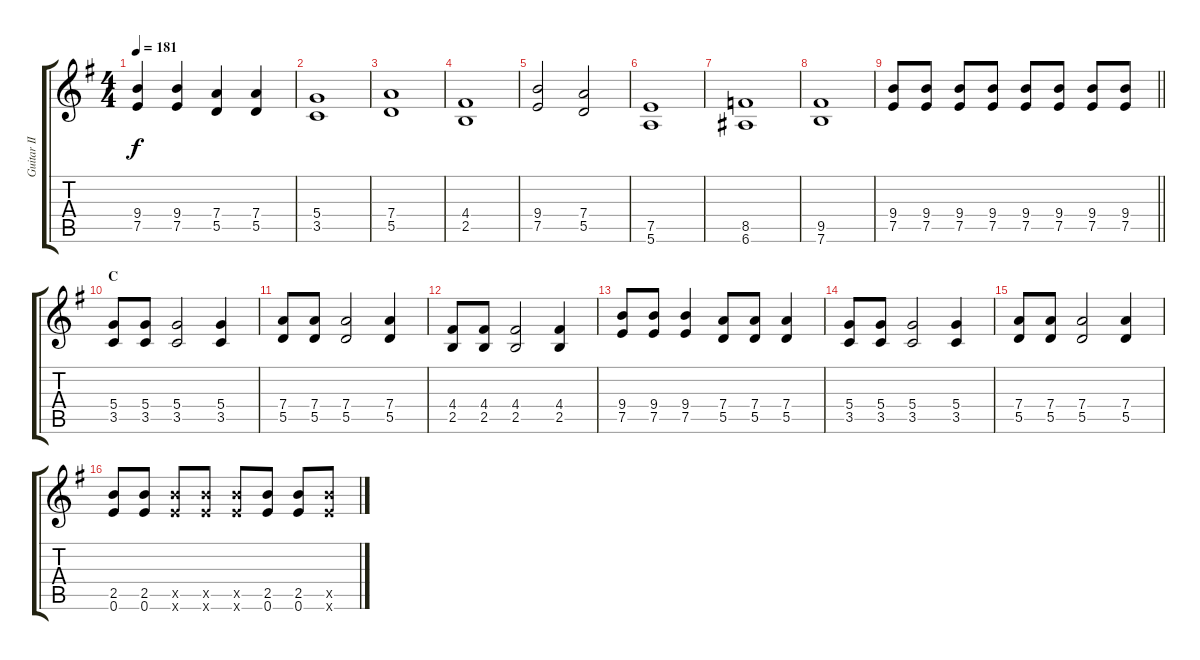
\track ("Guitar II" "Guitar II") {instrument distortionguitar}
\staff {score tabs}
\tuning (E4 B3 G3 D3 A2 E2) {hide}
\ts (4 4)
\tempo 181
\clef g2
\ks g
(9.4 7.5).4{dy f} (9.4 7.5).4 (7.4 5.5).4 (7.4 5.5).4 |
(5.4 3.5).1 |
(7.4 5.5).1 |
(4.4 2.5).1 |
(9.4 7.5).2 (7.4 5.5).2 |
(7.5 5.6).1 |
(8.5 6.6).1 |
(9.5 7.6).1 |
\barLineRight lightlight
(9.4 7.5).8 (9.4 7.5).8 (9.4 7.5).8 (9.4 7.5).8 (9.4 7.5).8 (9.4 7.5).8 (9.4 7.5).8 (9.4 7.5).8 |
\section ("" "C")
(5.4 3.5).8 (5.4 3.5).8 (5.4 3.5).2 (5.4 3.5).4 |
(7.4 5.5).8 (7.4 5.5).8 (7.4 5.5).2 (7.4 5.5).4 |
(4.4 2.5).8 (4.4 2.5).8 (4.4 2.5).2 (4.4 2.5).4 |
(9.4 7.5).8 (9.4 7.5).8 (9.4 7.5).4 (7.4 5.5).8 (7.4 5.5).8 (7.4 5.5).4 |
(5.4 3.5).8 (5.4 3.5).8 (5.4 3.5).2 (5.4 3.5).4 |
(7.4 5.5).8 (7.4 5.5).8 (7.4 5.5).2 (7.4 5.5).4 |
(2.5 0.6).8{ot 8vb} (2.5 0.6).8{ot 8vb} (2.5{x} 0.6{x}).8{ot 8vb} (2.5{x} 0.6{x}).8{ot 8vb} (2.5{x} 0.6{x}).8{ot 8vb} (2.5 0.6).8{ot 8vb} (2.5 0.6).8{ot 8vb} (2.5{x} 0.6{x}).8{ot 8vb}
